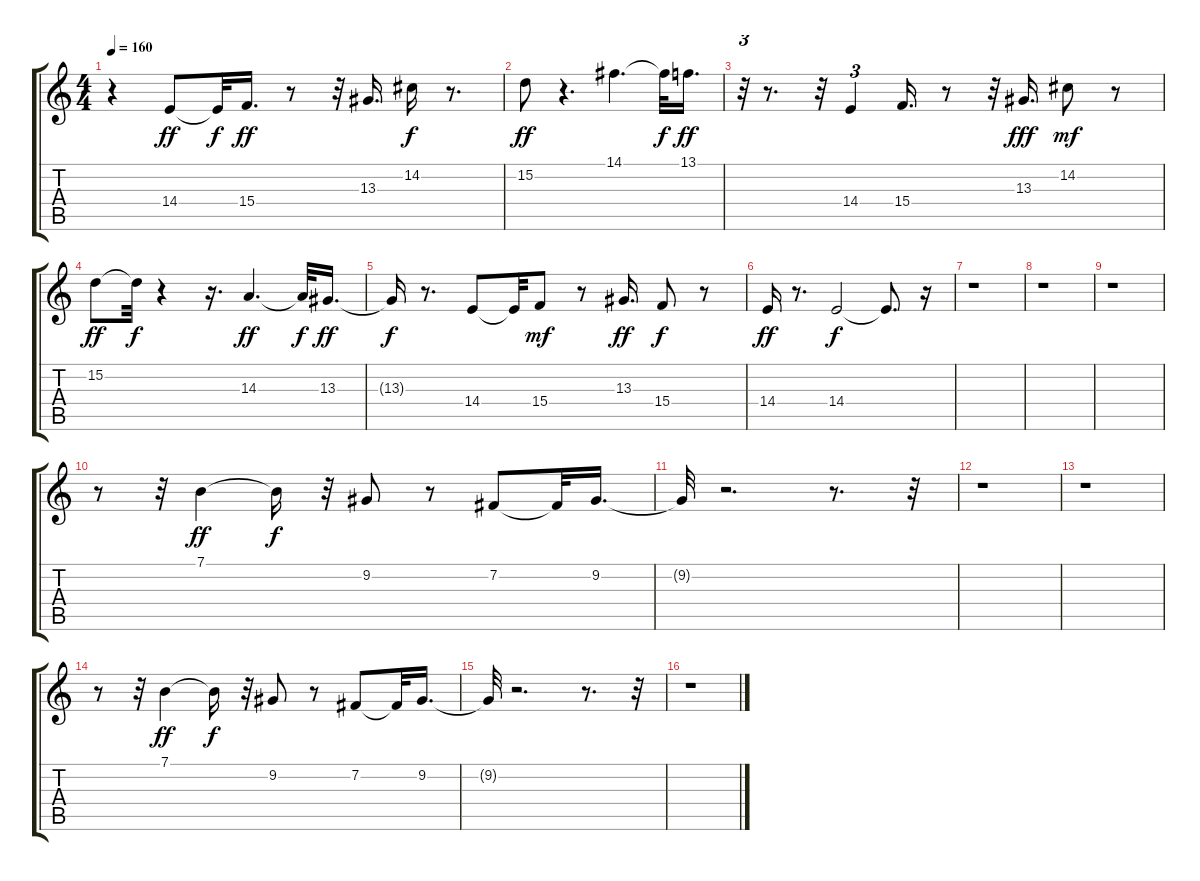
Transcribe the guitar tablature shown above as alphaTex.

\track "" {instrument trumpet}
\staff {score tabs}
\tuning (E4 B3 G3 D3 A2 E2) {hide}
\ts (4 4)
\tempo 160
\clef g2
\ks c
r.4{dy fff} 14.4.8{dy ff} 14.4{t}.32{dy f} 15.4.16{d dy ff} r.8 r.32 13.3.16{d} 14.2.16{dy f} r.8{d} |
15.2.8{dy ff} r.4{d} 14.1.4{d} 14.1{t}.32{dy f} 13.1.16{d dy ff} |
r.32{tu (3 2)} r.8{d} r.32 14.4.4{tu (3 2)} 15.4.16{d} r.8 r.32 13.3.16{d dy fff} 14.2.8{dy mf} r.8 |
15.2.8{dy ff} 15.2{t}.32{dy f} r.4 r.16{d} 14.3.4{d dy ff} 14.3{t}.32{dy f} 13.3.16{d dy ff} |
13.3{t}.16{dy f} r.8{d} 14.4.8 14.4{t}.32 15.4.8{dy mf} r.8 13.3.16{d dy ff} 15.4.8{dy f} r.8 |
14.4.16{dy ff} r.8{d} 14.4.2{dy f} 14.4{t}.8{d} r.16 |
r.1 |
r.1 |
r.1 |
r.8 r.32 7.1.4{dy ff} 7.1{t}.16{dy f} r.32 9.2.8 r.8 7.2.8 7.2{t}.32 9.2.16{d} |
9.2{t}.32 r.2{d} r.8{d} r.32 |
r.1 |
r.1 |
r.8 r.32 7.1.4{dy ff} 7.1{t}.16{dy f} r.32 9.2.8 r.8 7.2.8 7.2{t}.32 9.2.16{d} |
9.2{t}.32 r.2{d} r.8{d} r.32 |
r.1
